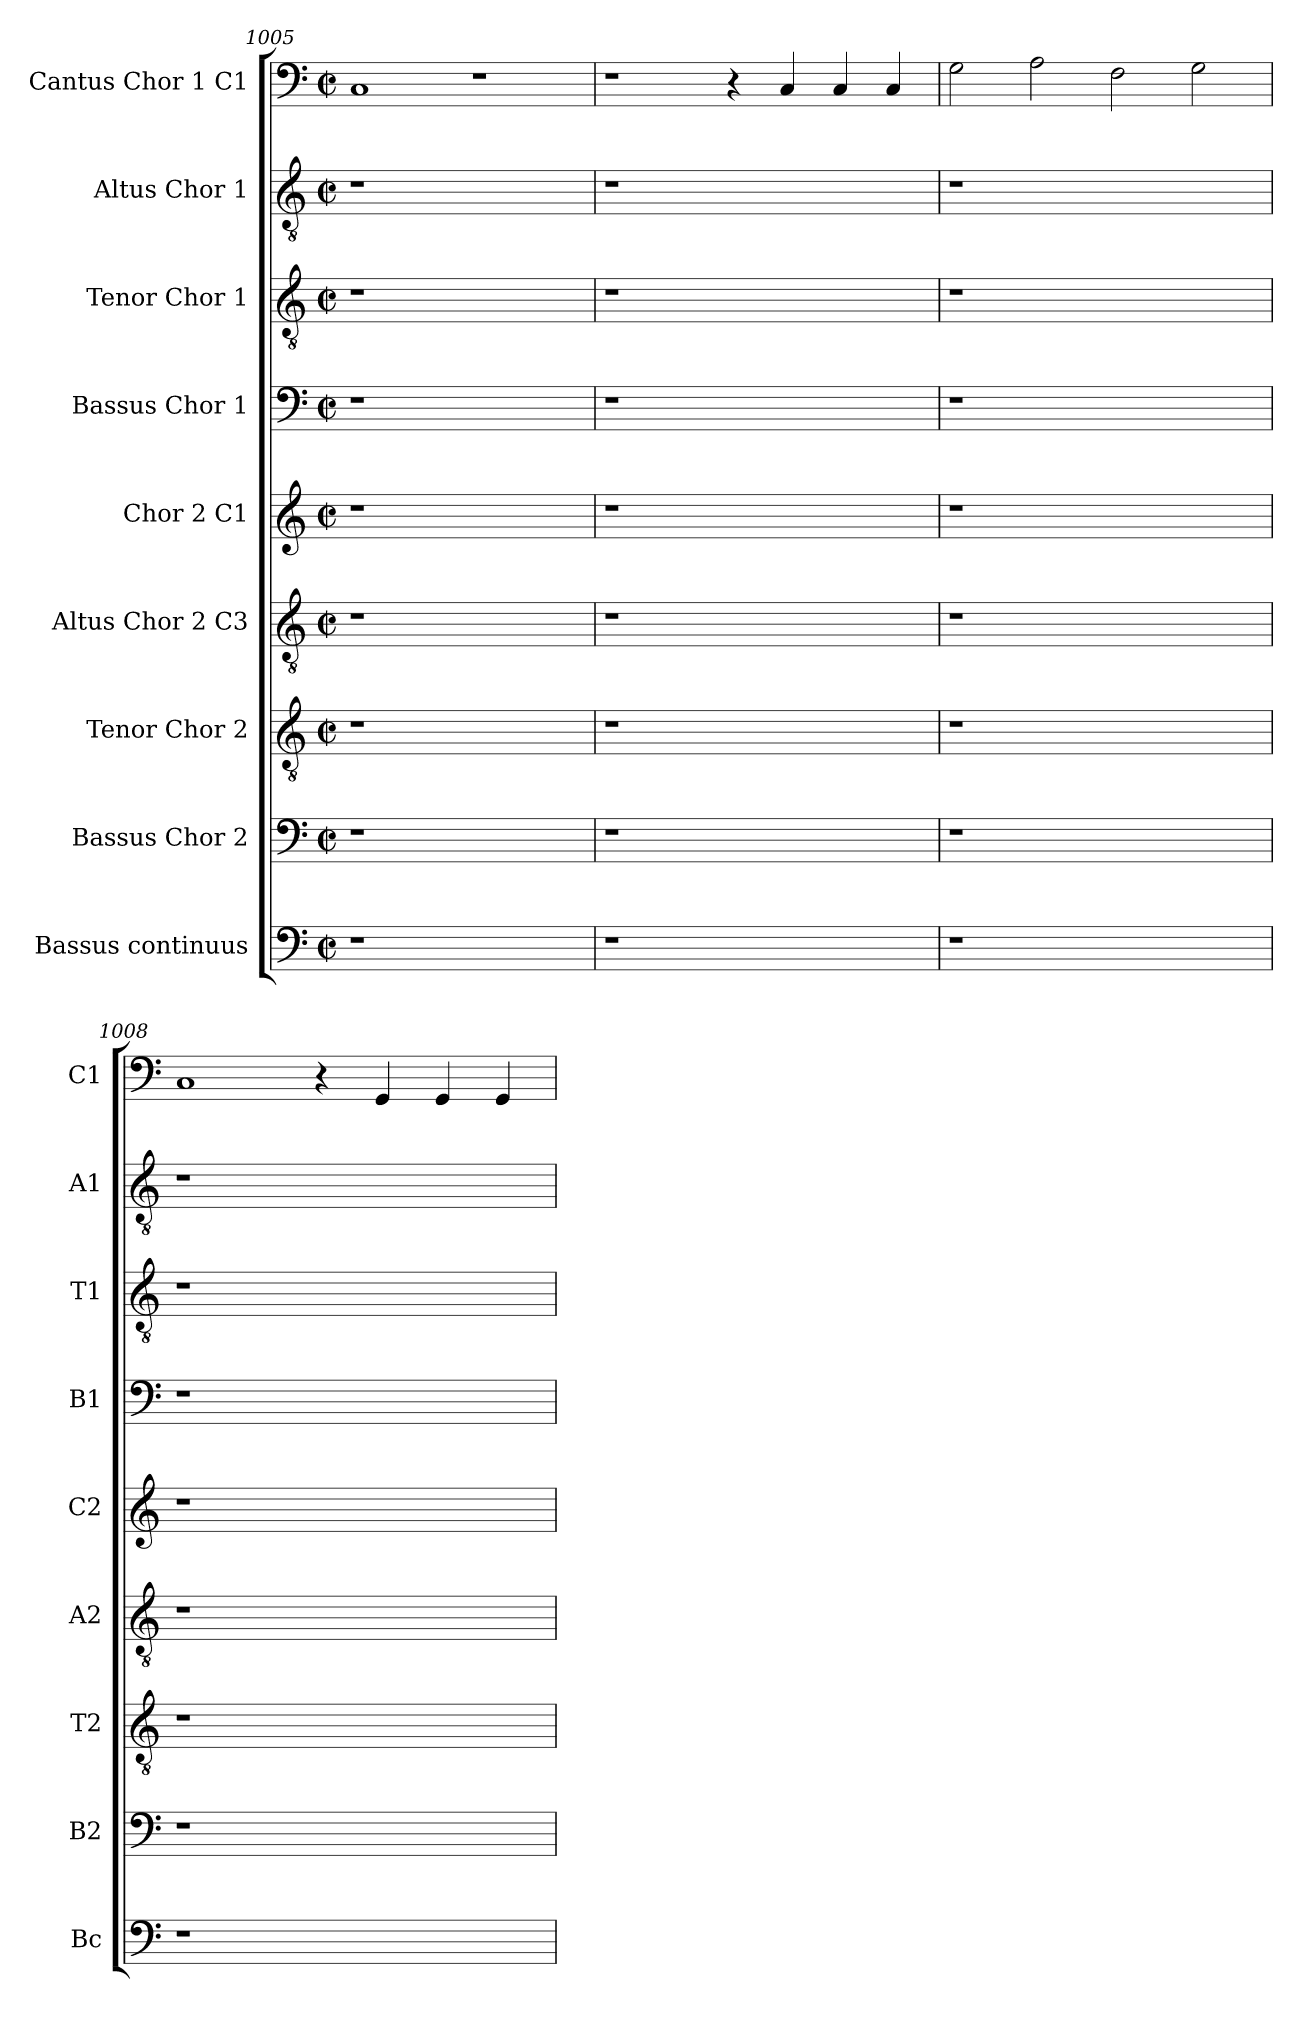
**kern	**kern	**kern	**kern	**kern	**kern	**kern	**kern	**kern
*part9	*part8	*part7	*part6	*part5	*part4	*part3	*part2	*part1
*staff9	*staff8	*staff7	*staff6	*staff5	*staff4	*staff3	*staff2	*staff1
*I"Bassus continuus	*I"Bassus Chor 2	*I"Tenor Chor 2	*I"Altus Chor 2 C3	*I"Chor 2 C1	*I"Bassus Chor 1	*I"Tenor Chor 1	*I"Altus Chor 1	*I"Cantus Chor 1 C1
*I'Bc	*I'B2	*I'T2	*I'A2	*I'C2	*I'B1	*I'T1	*I'A1	*I'C1
*clefF4	*clefF4	*clefGv2	*clefGv2	*clefG2	*clefF4	*clefGv2	*clefGv2	*clefF4
*ITrd7c12	*	*	*	*	*	*	*	*
*k[]	*k[]	*k[]	*k[]	*k[]	*k[]	*k[]	*k[]	*k[]
*C:	*C:	*C:	*C:	*C:	*C:	*C:	*C:	*C:
*M2/2	*M2/2	*M2/2	*M2/2	*M2/2	*M2/2	*M2/2	*M2/2	*M2/2
*met(c|)	*met(c|)	*met(c|)	*met(c|)	*met(c|)	*met(c|)	*met(c|)	*met(c|)	*met(c|)
=1005	=1005	=1005	=1005	=1005	=1005	=1005	=1005	=1005
1r	1r	1r	1r	1r	1r	1r	1r	1C
1ryy	1ryy	1ryy	1ryy	1ryy	1ryy	1ryy	1ryy	1r
!!LO:LB:g=z
=1006	=1006	=1006	=1006	=1006	=1006	=1006	=1006	=1006
1r	1r	1r	1r	1r	1r	1r	1r	1r
1ryy	1ryy	1ryy	1ryy	1ryy	1ryy	1ryy	1ryy	4r
.	.	.	.	.	.	.	.	4C/
.	.	.	.	.	.	.	.	4C/
.	.	.	.	.	.	.	.	4C/
=1007	=1007	=1007	=1007	=1007	=1007	=1007	=1007	=1007
1r	1r	1r	1r	1r	1r	1r	1r	2G\
.	.	.	.	.	.	.	.	2A\
1ryy	1ryy	1ryy	1ryy	1ryy	1ryy	1ryy	1ryy	2F\
.	.	.	.	.	.	.	.	2G\
=1008	=1008	=1008	=1008	=1008	=1008	=1008	=1008	=1008
1r	1r	1r	1r	1r	1r	1r	1r	1C
1ryy	1ryy	1ryy	1ryy	1ryy	1ryy	1ryy	1ryy	4r
.	.	.	.	.	.	.	.	4GG/
.	.	.	.	.	.	.	.	4GG/
.	.	.	.	.	.	.	.	4GG/
=	=	=	=	=	=	=	=	=
*-	*-	*-	*-	*-	*-	*-	*-	*-
